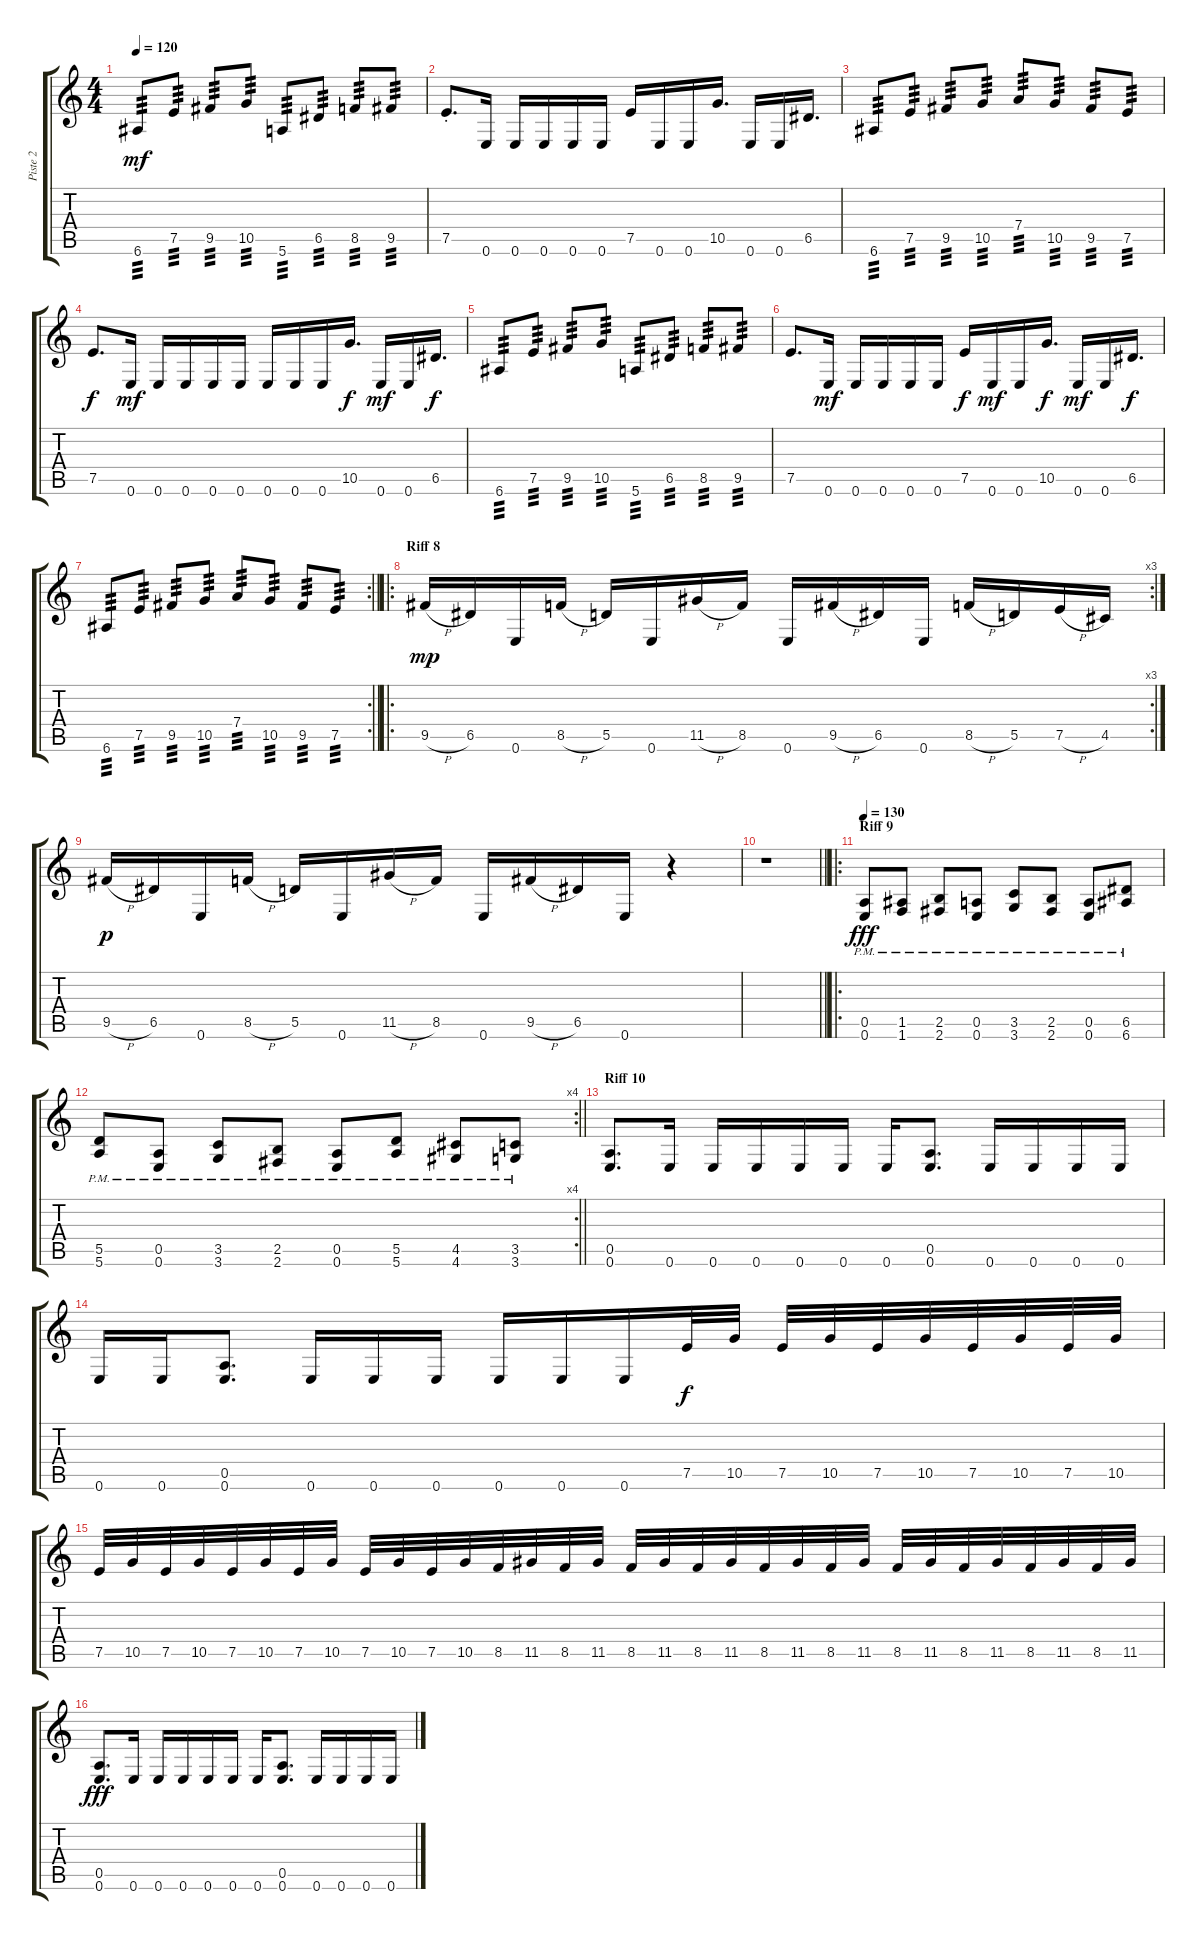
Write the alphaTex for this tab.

\track ("Piste 2" "Piste 2") {instrument distortionguitar}
\staff {score tabs}
\tuning (E4 B3 G3 D3 A2 E2) {hide}
\ts (4 4)
\tempo 120
\clef g2
\ks c
6.6.8{tp 3 dy mf} 7.5.8{tp 3} 9.5.8{tp 3} 10.5.8{tp 3} 5.6.8{tp 3} 6.5.8{tp 3} 8.5.8{tp 3} 9.5.8{tp 3} |
7.5{st}.8{d} 0.6.16 0.6.16 0.6.16 0.6.16 0.6.16 7.5.16 0.6.16 0.6.16 10.5.16{d} 0.6.16 0.6.16 6.5.16{d} |
6.6.8{tp 3} 7.5.8{tp 3} 9.5.8{tp 3} 10.5.8{tp 3} 7.4.8{tp 3} 10.5.8{tp 3} 9.5.8{tp 3} 7.5.8{tp 3} |
7.5.8{d dy f} 0.6.16{dy mf} 0.6.16 0.6.16 0.6.16 0.6.16 0.6.16 0.6.16 0.6.16 10.5.16{d dy f} 0.6.16{dy mf} 0.6.16 6.5.16{d dy f} |
6.6.8{tp 3} 7.5.8{tp 3} 9.5.8{tp 3} 10.5.8{tp 3} 5.6.8{tp 3} 6.5.8{tp 3} 8.5.8{tp 3} 9.5.8{tp 3} |
7.5.8{d} 0.6.16{dy mf} 0.6.16 0.6.16 0.6.16 0.6.16 7.5.16{dy f} 0.6.16{dy mf} 0.6.16 10.5.16{d dy f} 0.6.16{dy mf} 0.6.16 6.5.16{d dy f} |
\rc 2
\barLineRight lightlight
6.6.8{tp 3} 7.5.8{tp 3} 9.5.8{tp 3} 10.5.8{tp 3} 7.4.8{tp 3} 10.5.8{tp 3} 9.5.8{tp 3} 7.5.8{tp 3} |
\ro
\rc 3
\section ("" "Riff 8")
9.5{h}.16{dy mp volume 16} 6.5.16 0.6.16 8.5{h}.16 5.5.16 0.6.16 11.5{h}.16 8.5.16 0.6.16 9.5{h}.16 6.5.16 0.6.16 8.5{h}.16 5.5.16 7.5{h}.16 4.5.16 |
9.5{h}.16{dy p volume 16} 6.5.16 0.6.16 8.5{h}.16 5.5.16 0.6.16 11.5{h}.16 8.5.16 0.6.16 9.5{h}.16 6.5.16 0.6.16 r.4 |
\barLineRight lightlight
r.1 |
\ro
\section ("" "Riff 9")
\tempo 130
(0.5{pm} 0.6{pm}).8{dy fff} (1.5{pm} 1.6{pm}).8 (2.5{pm} 2.6{pm}).8 (0.5{pm} 0.6{pm}).8 (3.5{pm} 3.6{pm}).8 (2.5{pm} 2.6{pm}).8 (0.5{pm} 0.6{pm}).8 (6.5{pm} 6.6{pm}).8 |
\rc 4
\barLineRight lightlight
(5.5{pm} 5.6{pm}).8 (0.5{pm} 0.6{pm}).8 (3.5{pm} 3.6{pm}).8 (2.5{pm} 2.6{pm}).8 (0.5{pm} 0.6{pm}).8 (5.5{pm} 5.6{pm}).8 (4.5{pm} 4.6{pm}).8 (3.5{pm} 3.6{pm}).8 |
\section ("" "Riff 10")
(0.5 0.6).8{d} 0.6.16 0.6.16 0.6.16 0.6.16 0.6.16 0.6.16 (0.5 0.6).8{d} 0.6.16 0.6.16 0.6.16 0.6.16 |
0.6.16 0.6.16 (0.5 0.6).8{d} 0.6.16 0.6.16 0.6.16 0.6.16 0.6.16 0.6.16 7.5.32{dy f} 10.5.32 7.5.32 10.5.32 7.5.32 10.5.32 7.5.32 10.5.32 7.5.32 10.5.32 |
7.5.32 10.5.32 7.5.32 10.5.32 7.5.32 10.5.32 7.5.32 10.5.32 7.5.32 10.5.32 7.5.32 10.5.32 8.5.32 11.5.32 8.5.32 11.5.32 8.5.32 11.5.32 8.5.32 11.5.32 8.5.32 11.5.32 8.5.32 11.5.32 8.5.32 11.5.32 8.5.32 11.5.32 8.5.32 11.5.32 8.5.32 11.5.32 |
(0.5 0.6).8{d dy fff} 0.6.16 0.6.16 0.6.16 0.6.16 0.6.16 0.6.16 (0.5 0.6).8{d} 0.6.16 0.6.16 0.6.16 0.6.16
